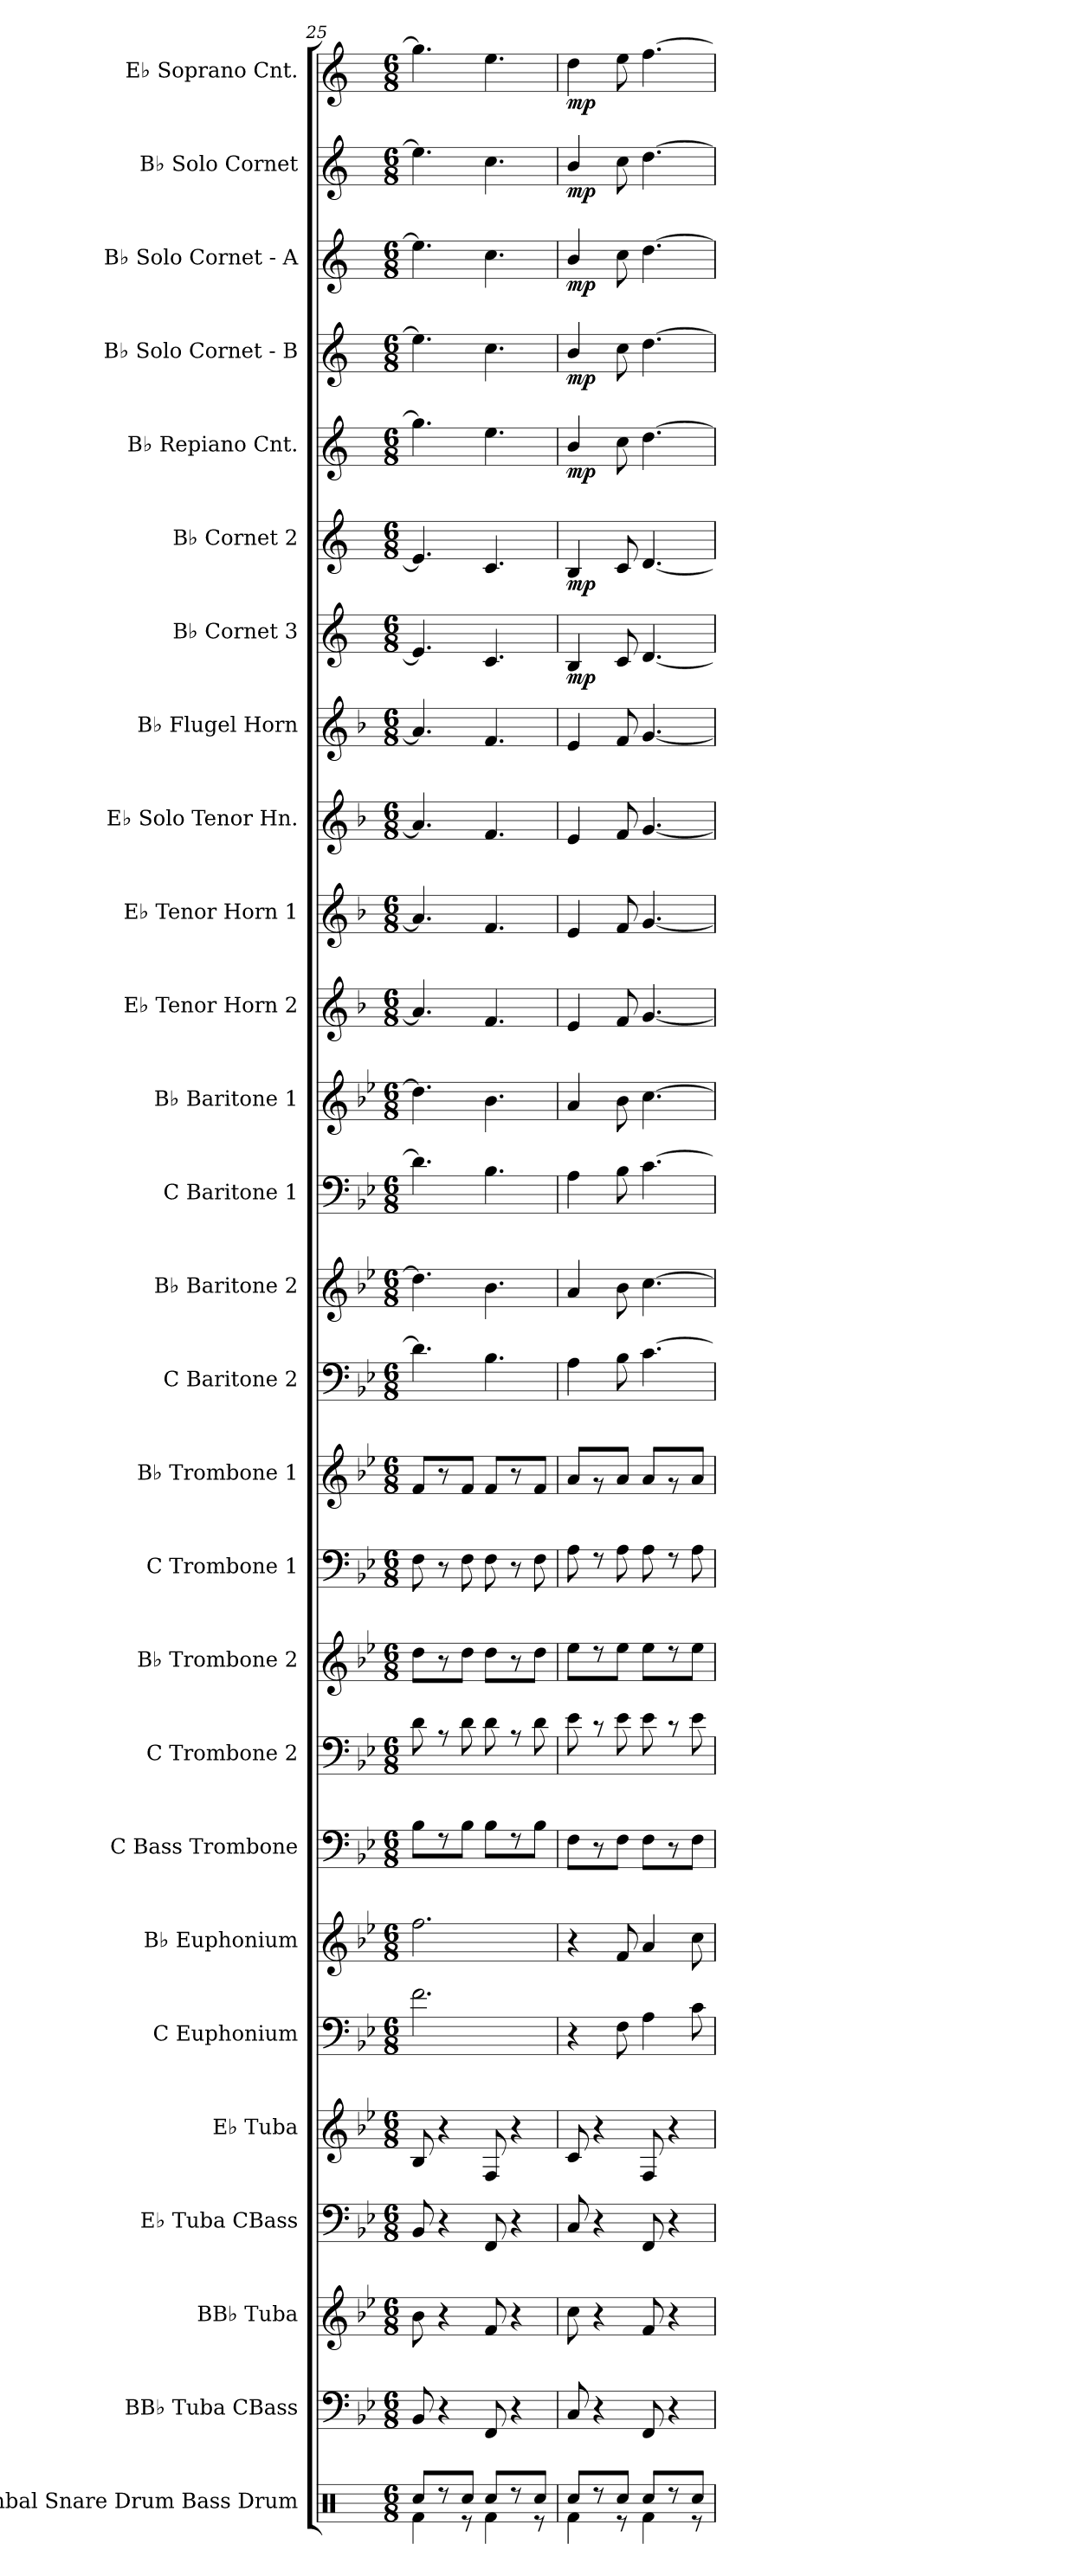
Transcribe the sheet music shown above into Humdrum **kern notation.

**kern	**dynam	**kern	**dynam	**kern	**dynam	**kern	**dynam	**kern	**dynam	**kern	**dynam	**kern	**dynam	**kern	**dynam	**kern	**dynam	**kern	**dynam	**kern	**dynam	**kern	**dynam	**kern	**dynam	**kern	**dynam	**kern	**dynam	**kern	**dynam	**kern	**dynam	**kern	**dynam	**kern	**dynam	**kern	**dynam	**kern	**dynam	**kern	**dynam	**kern	**dynam	**kern	**dynam	**kern	**dynam	**kern	**dynam	**kern	**dynam
*part27	*part27	*part26	*part26	*part25	*part25	*part24	*part24	*part23	*part23	*part22	*part22	*part21	*part21	*part20	*part20	*part19	*part19	*part18	*part18	*part17	*part17	*part16	*part16	*part15	*part15	*part14	*part14	*part13	*part13	*part12	*part12	*part11	*part11	*part10	*part10	*part9	*part9	*part8	*part8	*part7	*part7	*part6	*part6	*part5	*part5	*part4	*part4	*part3	*part3	*part2	*part2	*part1	*part1
*staff27	*staff27	*staff26	*staff26	*staff25	*staff25	*staff24	*staff24	*staff23	*staff23	*staff22	*staff22	*staff21	*staff21	*staff20	*staff20	*staff19	*staff19	*staff18	*staff18	*staff17	*staff17	*staff16	*staff16	*staff15	*staff15	*staff14	*staff14	*staff13	*staff13	*staff12	*staff12	*staff11	*staff11	*staff10	*staff10	*staff9	*staff9	*staff8	*staff8	*staff7	*staff7	*staff6	*staff6	*staff5	*staff5	*staff4	*staff4	*staff3	*staff3	*staff2	*staff2	*staff1	*staff1
*I"Cymbal Snare Drum Bass Drum	*	*I"BB♭ Tuba CBass	*	*I"BB♭ Tuba	*	*I"E♭ Tuba CBass	*	*I"E♭ Tuba	*	*I"C Euphonium	*	*I"B♭ Euphonium	*	*I"C Bass Trombone	*	*I"C Trombone 2	*	*I"B♭ Trombone 2	*	*I"C Trombone 1	*	*I"B♭ Trombone 1	*	*I"C Baritone 2	*	*I"B♭ Baritone 2	*	*I"C Baritone 1	*	*I"B♭ Baritone 1	*	*I"E♭ Tenor Horn 2	*	*I"E♭ Tenor Horn 1	*	*I"E♭ Solo Tenor Hn.	*	*I"B♭ Flugel Horn	*	*I"B♭ Cornet 3	*	*I"B♭ Cornet 2	*	*I"B♭ Repiano Cnt.	*	*I"B♭ Solo Cornet - B	*	*I"B♭ Solo Cornet - A	*	*I"B♭ Solo Cornet	*	*I"E♭ Soprano Cnt.	*
*I'Cym. S.D. B.D.	*	*	*	*I'BB♭ Tba.	*	*	*	*I'E♭ Tba.	*	*I'C Euph.	*	*I'B♭ Euph.	*	*I'C Bs. Tbn.	*	*I'C Tbn. 2	*	*I'B♭ Tbn. 2	*	*I'C Tbn. 1	*	*I'B♭ Tbn. 1	*	*I'C Bar. 2	*	*I'B♭ Bar. 2	*	*I'C Bar. 1	*	*I'B♭ Bar. 1	*	*I'E♭ Hn. 2	*	*I'E♭ Hn. 1	*	*I'E♭ Solo Hn.	*	*I'B♭ Flg. Hn.	*	*I'B♭ Cnt. 3	*	*I'B♭ Cnt. 2	*	*I'B♭ Rep. Cnt.	*	*I'B♭ Solo Cnt. - B	*	*I'B♭ Solo Cnt. - A	*	*I'B♭ Solo Cnt.	*	*I'E♭ Sop. Cnt.	*
*clefX	*	*clefF4	*	*clefG2	*	*clefF4	*	*clefG2	*	*clefF4	*	*clefG2	*	*clefF4	*	*clefF4	*	*clefG2	*	*clefF4	*	*clefG2	*	*clefF4	*	*clefG2	*	*clefF4	*	*clefG2	*	*clefG2	*	*clefG2	*	*clefG2	*	*clefG2	*	*clefG2	*	*clefG2	*	*clefG2	*	*clefG2	*	*clefG2	*	*clefG2	*	*clefG2	*
*	*	*	*	*ITrd14c24	*	*	*	*ITrd7c12	*	*	*	*ITrd7c12	*	*	*	*	*	*ITrd7c12	*	*	*	*ITrd7c12	*	*	*	*ITrd7c12	*	*	*	*ITrd7c12	*	*ITrd4c7	*	*ITrd4c7	*	*ITrd4c7	*	*ITrd4c7	*	*ITrd1c2	*	*ITrd1c2	*	*ITrd1c2	*	*ITrd1c2	*	*ITrd1c2	*	*ITrd1c2	*	*ITrd1c2	*
*k[]	*	*k[b-e-]	*	*k[b-e-]	*	*k[b-e-]	*	*k[b-e-]	*	*k[b-e-]	*	*k[b-e-]	*	*k[b-e-]	*	*k[b-e-]	*	*k[b-e-]	*	*k[b-e-]	*	*k[b-e-]	*	*k[b-e-]	*	*k[b-e-]	*	*k[b-e-]	*	*k[b-e-]	*	*k[b-e-]	*	*k[b-e-]	*	*k[b-e-]	*	*k[b-e-]	*	*k[b-e-]	*	*k[b-e-]	*	*k[b-e-]	*	*k[b-e-]	*	*k[b-e-]	*	*k[b-e-]	*	*k[b-e-]	*
*M6/8	*	*M6/8	*	*M6/8	*	*M6/8	*	*M6/8	*	*M6/8	*	*M6/8	*	*M6/8	*	*M6/8	*	*M6/8	*	*M6/8	*	*M6/8	*	*M6/8	*	*M6/8	*	*M6/8	*	*M6/8	*	*M6/8	*	*M6/8	*	*M6/8	*	*M6/8	*	*M6/8	*	*M6/8	*	*M6/8	*	*M6/8	*	*M6/8	*	*M6/8	*	*M6/8	*
=25	=25	=25	=25	=25	=25	=25	=25	=25	=25	=25	=25	=25	=25	=25	=25	=25	=25	=25	=25	=25	=25	=25	=25	=25	=25	=25	=25	=25	=25	=25	=25	=25	=25	=25	=25	=25	=25	=25	=25	=25	=25	=25	=25	=25	=25	=25	=25	=25	=25	=25	=25	=25	=25
*^	*	*	*	*	*	*	*	*	*	*	*	*	*	*	*	*	*	*	*	*	*	*	*	*	*	*	*	*	*	*	*	*	*	*	*	*	*	*	*	*	*	*	*	*	*	*	*	*	*	*	*	*	*
8Rcc/L	4Rf\	.	8BB-/	.	8BB-\	.	8BB-/	.	8BB-/	.	2.f\	.	2.f\	.	8B-\L	.	8d\	.	8d\L	.	8F\	.	8F/L	.	4.d\]	.	4.d\]	.	4.d\]	.	4.d\]	.	4.d/]	.	4.d/]	.	4.d/]	.	4.d/]	.	4.d/]	.	4.d/]	.	4.ff\]	.	4.dd\]	.	4.dd\]	.	4.dd\]	.	4.ff\]	.
8r	.	.	4r	.	4r	.	4r	.	4r	.	.	.	.	.	8rF	.	8rA	.	8r	.	8r	.	8r	.	.	.	.	.	.	.	.	.	.	.	.	.	.	.	.	.	.	.	.	.	.	.	.	.	.	.	.	.	.	.
8Rcc/J	8r	.	.	.	.	.	.	.	.	.	.	.	.	.	8B-\J	.	8d\	.	8d\J	.	8F\	.	8F/J	.	.	.	.	.	.	.	.	.	.	.	.	.	.	.	.	.	.	.	.	.	.	.	.	.	.	.	.	.	.	.
8Rcc/L	4Rf\	.	8FF/	.	8FF/	.	8FF/	.	8FF/	.	.	.	.	.	8B-\L	.	8d\	.	8d\L	.	8F\	.	8F/L	.	4.B-\	.	4.B-\	.	4.B-\	.	4.B-\	.	4.B-/	.	4.B-/	.	4.B-/	.	4.B-/	.	4.B-/	.	4.B-/	.	4.dd\	.	4.b-\	.	4.b-\	.	4.b-\	.	4.dd\	.
8r	.	.	4r	.	4r	.	4r	.	4r	.	.	.	.	.	8rF	.	8rA	.	8r	.	8r	.	8r	.	.	.	.	.	.	.	.	.	.	.	.	.	.	.	.	.	.	.	.	.	.	.	.	.	.	.	.	.	.	.
8Rcc/J	8r	.	.	.	.	.	.	.	.	.	.	.	.	.	8B-\J	.	8d\	.	8d\J	.	8F\	.	8F/J	.	.	.	.	.	.	.	.	.	.	.	.	.	.	.	.	.	.	.	.	.	.	.	.	.	.	.	.	.	.	.
=26	=26	=26	=26	=26	=26	=26	=26	=26	=26	=26	=26	=26	=26	=26	=26	=26	=26	=26	=26	=26	=26	=26	=26	=26	=26	=26	=26	=26	=26	=26	=26	=26	=26	=26	=26	=26	=26	=26	=26	=26	=26	=26	=26	=26	=26	=26	=26	=26	=26	=26	=26	=26	=26	=26
!	!	!LO:DY:b	!	!	!	!	!	!	!	!	!	!	!	!	!	!	!	!	!	!	!	!	!	!	!	!	!	!	!	!	!	!	!	!	!	!	!	!	!	!	!	!	!	!	!	!	!	!	!	!	!	!	!	!
!	!	!LO:DY:n=1:b	!	!	!	!	!	!	!	!	!	!	!	!	!	!	!	!	!	!	!	!	!	!	!	!	!	!	!	!	!	!	!	!	!	!	!	!	!	!	!	!	!	!	!	!	!	!	!	!	!	!	!	!
!	!	!LO:DY:n=2:b	!	!LO:DY:b	!	!	!	!	!	!	!	!	!	!	!	!	!	!	!	!	!	!	!	!	!	!	!	!	!	!	!	!	!	!	!	!	!	!	!	!	!	!	!	!	!	!	!	!	!	!	!	!	!	!
!	!	!	!	!LO:DY:n=1:b	!	!	!	!	!	!	!	!	!	!	!	!	!	!	!	!	!	!	!	!	!	!	!	!	!	!	!	!	!	!	!	!	!	!	!	!	!	!	!	!	!	!	!	!	!	!	!	!	!	!
!	!	!	!	!LO:DY:n=2:b	!	!LO:DY:b	!	!	!	!	!	!	!	!	!	!	!	!	!	!	!	!	!	!	!	!	!	!	!	!	!	!	!	!	!	!	!	!	!	!	!	!	!	!	!	!	!	!	!	!	!	!	!	!
!	!	!	!	!	!	!LO:DY:n=1:b	!	!	!	!	!	!	!	!	!	!	!	!	!	!	!	!	!	!	!	!	!	!	!	!	!	!	!	!	!	!	!	!	!	!	!	!	!	!	!	!	!	!	!	!	!	!	!	!
!	!	!	!	!	!	!LO:DY:n=2:b	!	!LO:DY:b	!	!	!	!	!	!	!	!	!	!	!	!	!	!	!	!	!	!	!	!	!	!	!	!	!	!	!	!	!	!	!	!	!	!	!	!	!	!	!	!	!	!	!	!	!	!
!	!	!	!	!	!	!	!	!LO:DY:n=1:b	!	!	!	!	!	!	!	!	!	!	!	!	!	!	!	!	!	!	!	!	!	!	!	!	!	!	!	!	!	!	!	!	!	!	!	!	!	!	!	!	!	!	!	!	!	!
!	!	!	!	!	!	!	!	!LO:DY:n=2:b	!	!LO:DY:b	!	!	!	!	!	!	!	!	!	!	!	!	!	!	!	!	!	!	!	!	!	!	!	!	!	!	!	!	!	!	!	!	!	!	!	!	!	!	!	!	!	!	!	!
!	!	!	!	!	!	!	!	!	!	!LO:DY:n=1:b	!	!	!	!	!	!	!	!	!	!	!	!	!	!	!	!	!	!	!	!	!	!	!	!	!	!	!	!	!	!	!	!	!	!	!	!	!	!	!	!	!	!	!	!
!	!	!	!	!	!	!	!	!	!	!LO:DY:n=2:b	!	!LO:DY:b	!	!	!	!	!	!	!	!	!	!	!	!	!	!	!	!	!	!	!	!	!	!	!	!	!	!	!	!	!	!	!	!	!	!	!	!	!	!	!	!	!	!
!	!	!	!	!	!	!	!	!	!	!	!	!LO:DY:n=1:b	!	!	!	!	!	!	!	!	!	!	!	!	!	!	!	!	!	!	!	!	!	!	!	!	!	!	!	!	!	!	!	!	!	!	!	!	!	!	!	!	!	!
!	!	!	!	!	!	!	!	!	!	!	!	!LO:DY:n=2:b	!	!LO:DY:b	!	!	!	!	!	!	!	!	!	!	!	!	!	!	!	!	!	!	!	!	!	!	!	!	!	!	!	!	!	!	!	!	!	!	!	!	!	!	!	!
!	!	!	!	!	!	!	!	!	!	!	!	!	!	!LO:DY:n=1:b	!	!	!	!	!	!	!	!	!	!	!	!	!	!	!	!	!	!	!	!	!	!	!	!	!	!	!	!	!	!	!	!	!	!	!	!	!	!	!	!
!	!	!	!	!	!	!	!	!	!	!	!	!	!	!LO:DY:n=2:b	!	!LO:DY:b	!	!	!	!	!	!	!	!	!	!	!	!	!	!	!	!	!	!	!	!	!	!	!	!	!	!	!	!	!	!	!	!	!	!	!	!	!	!
!	!	!	!	!	!	!	!	!	!	!	!	!	!	!	!	!LO:DY:n=1:b	!	!	!	!	!	!	!	!	!	!	!	!	!	!	!	!	!	!	!	!	!	!	!	!	!	!	!	!	!	!	!	!	!	!	!	!	!	!
!	!	!	!	!	!	!	!	!	!	!	!	!	!	!	!	!LO:DY:n=2:b	!	!LO:DY:b	!	!	!	!	!	!	!	!	!	!	!	!	!	!	!	!	!	!	!	!	!	!	!	!	!	!	!	!	!	!	!	!	!	!	!	!
!	!	!	!	!	!	!	!	!	!	!	!	!	!	!	!	!	!	!LO:DY:n=1:b	!	!	!	!	!	!	!	!	!	!	!	!	!	!	!	!	!	!	!	!	!	!	!	!	!	!	!	!	!	!	!	!	!	!	!	!
!	!	!	!	!	!	!	!	!	!	!	!	!	!	!	!	!	!	!LO:DY:n=2:b	!	!LO:DY:b	!	!	!	!	!	!	!	!	!	!	!	!	!	!	!	!	!	!	!	!	!	!	!	!	!	!	!	!	!	!	!	!	!	!
!	!	!	!	!	!	!	!	!	!	!	!	!	!	!	!	!	!	!	!	!LO:DY:n=1:b	!	!	!	!	!	!	!	!	!	!	!	!	!	!	!	!	!	!	!	!	!	!	!	!	!	!	!	!	!	!	!	!	!	!
!	!	!	!	!	!	!	!	!	!	!	!	!	!	!	!	!	!	!	!	!LO:DY:n=2:b	!	!LO:DY:b	!	!	!	!	!	!	!	!	!	!	!	!	!	!	!	!	!	!	!	!	!	!	!	!	!	!	!	!	!	!	!	!
!	!	!	!	!	!	!	!	!	!	!	!	!	!	!	!	!	!	!	!	!	!	!LO:DY:n=1:b	!	!	!	!	!	!	!	!	!	!	!	!	!	!	!	!	!	!	!	!	!	!	!	!	!	!	!	!	!	!	!	!
!	!	!	!	!	!	!	!	!	!	!	!	!	!	!	!	!	!	!	!	!	!	!LO:DY:n=2:b	!	!LO:DY:b	!	!	!	!	!	!	!	!	!	!	!	!	!	!	!	!	!	!	!	!	!	!	!	!	!	!	!	!	!	!
!	!	!	!	!	!	!	!	!	!	!	!	!	!	!	!	!	!	!	!	!	!	!	!	!LO:DY:n=1:b	!	!	!	!	!	!	!	!	!	!	!	!	!	!	!	!	!	!	!	!	!	!	!	!	!	!	!	!	!	!
!	!	!	!	!	!	!	!	!	!	!	!	!	!	!	!	!	!	!	!	!	!	!	!	!LO:DY:n=2:b	!	!LO:DY:b	!	!	!	!	!	!	!	!	!	!	!	!	!	!	!	!	!	!	!	!	!	!	!	!	!	!	!	!
!	!	!	!	!	!	!	!	!	!	!	!	!	!	!	!	!	!	!	!	!	!	!	!	!	!	!LO:DY:n=1:b	!	!	!	!	!	!	!	!	!	!	!	!	!	!	!	!	!	!	!	!	!	!	!	!	!	!	!	!
!	!	!	!	!	!	!	!	!	!	!	!	!	!	!	!	!	!	!	!	!	!	!	!	!	!	!LO:DY:n=2:b	!	!LO:DY:b	!	!	!	!	!	!	!	!	!	!	!	!	!	!	!	!	!	!	!	!	!	!	!	!	!	!
!	!	!	!	!	!	!	!	!	!	!	!	!	!	!	!	!	!	!	!	!	!	!	!	!	!	!	!	!LO:DY:n=1:b	!	!	!	!	!	!	!	!	!	!	!	!	!	!	!	!	!	!	!	!	!	!	!	!	!	!
!	!	!	!	!	!	!	!	!	!	!	!	!	!	!	!	!	!	!	!	!	!	!	!	!	!	!	!	!LO:DY:n=2:b	!	!LO:DY:b	!	!	!	!	!	!	!	!	!	!	!	!	!	!	!	!	!	!	!	!	!	!	!	!
!	!	!	!	!	!	!	!	!	!	!	!	!	!	!	!	!	!	!	!	!	!	!	!	!	!	!	!	!	!	!LO:DY:n=1:b	!	!	!	!	!	!	!	!	!	!	!	!	!	!	!	!	!	!	!	!	!	!	!	!
!	!	!	!	!	!	!	!	!	!	!	!	!	!	!	!	!	!	!	!	!	!	!	!	!	!	!	!	!	!	!LO:DY:n=2:b	!	!LO:DY:b	!	!	!	!	!	!	!	!	!	!	!	!	!	!	!	!	!	!	!	!	!	!
!	!	!	!	!	!	!	!	!	!	!	!	!	!	!	!	!	!	!	!	!	!	!	!	!	!	!	!	!	!	!	!	!LO:DY:n=1:b	!	!	!	!	!	!	!	!	!	!	!	!	!	!	!	!	!	!	!	!	!	!
!	!	!	!	!	!	!	!	!	!	!	!	!	!	!	!	!	!	!	!	!	!	!	!	!	!	!	!	!	!	!	!	!LO:DY:n=2:b	!	!LO:DY:b	!	!	!	!	!	!	!	!	!	!	!	!	!	!	!	!	!	!	!	!
!	!	!	!	!	!	!	!	!	!	!	!	!	!	!	!	!	!	!	!	!	!	!	!	!	!	!	!	!	!	!	!	!	!	!LO:DY:n=1:b	!	!	!	!	!	!	!	!	!	!	!	!	!	!	!	!	!	!	!	!
!	!	!	!	!	!	!	!	!	!	!	!	!	!	!	!	!	!	!	!	!	!	!	!	!	!	!	!	!	!	!	!	!	!	!LO:DY:n=2:b	!	!LO:DY:b	!	!	!	!	!	!	!	!	!	!	!	!	!	!	!	!	!	!
!	!	!	!	!	!	!	!	!	!	!	!	!	!	!	!	!	!	!	!	!	!	!	!	!	!	!	!	!	!	!	!	!	!	!	!	!LO:DY:n=1:b	!	!	!	!	!	!	!	!	!	!	!	!	!	!	!	!	!	!
!	!	!	!	!	!	!	!	!	!	!	!	!	!	!	!	!	!	!	!	!	!	!	!	!	!	!	!	!	!	!	!	!	!	!	!	!LO:DY:n=2:b	!	!LO:DY:b	!	!	!	!	!	!	!	!	!	!	!	!	!	!	!	!
!	!	!	!	!	!	!	!	!	!	!	!	!	!	!	!	!	!	!	!	!	!	!	!	!	!	!	!	!	!	!	!	!	!	!	!	!	!	!LO:DY:n=1:b	!	!	!	!	!	!	!	!	!	!	!	!	!	!	!	!
!	!	!	!	!	!	!	!	!	!	!	!	!	!	!	!	!	!	!	!	!	!	!	!	!	!	!	!	!	!	!	!	!	!	!	!	!	!	!LO:DY:n=2:b	!	!LO:DY:b	!	!	!	!	!	!	!	!	!	!	!	!	!	!
!	!	!	!	!	!	!	!	!	!	!	!	!	!	!	!	!	!	!	!	!	!	!	!	!	!	!	!	!	!	!	!	!	!	!	!	!	!	!	!	!LO:DY:n=1:b	!	!	!	!	!	!	!	!	!	!	!	!	!	!
!	!	!	!	!	!	!	!	!	!	!	!	!	!	!	!	!	!	!	!	!	!	!	!	!	!	!	!	!	!	!	!	!	!	!	!	!	!	!	!	!LO:DY:n=2:b	!	!LO:DY:b	!	!LO:DY:b	!	!LO:DY:b	!	!LO:DY:b	!	!LO:DY:b	!	!LO:DY:b	!	!LO:DY:b
8Rcc/L	4Rf\	p other-dynamics mp	8C/	p other-dynamics mp	8C\	p other-dynamics mp	8C/	p other-dynamics mp	8C/	p other-dynamics mp	4r	p other-dynamics mp	4r	p other-dynamics mp	8F\L	p other-dynamics mp	8e-\	p other-dynamics mp	8e-\L	p other-dynamics mp	8A\	p other-dynamics mp	8A/L	p other-dynamics mp	4A\	p other-dynamics mp	4A/	p other-dynamics mp	4A\	p other-dynamics mp	4A/	p other-dynamics mp	4A/	p other-dynamics mp	4A/	p other-dynamics mp	4A/	p other-dynamics mp	4A/	p other-dynamics mp	4A/	mp	4A/	mp	4a/	mp	4a/	mp	4a/	mp	4a/	mp	4cc\	mp
8r	.	.	4r	.	4r	.	4r	.	4r	.	.	.	.	.	8r	.	8rc	.	8rdd	.	8rF	.	8rg	.	.	.	.	.	.	.	.	.	.	.	.	.	.	.	.	.	.	.	.	.	.	.	.	.	.	.	.	.	.	.
8Rcc/J	8r	.	.	.	.	.	.	.	.	.	8F\	.	8F/	.	8F\J	.	8e-\	.	8e-\J	.	8A\	.	8A/J	.	8B-\	.	8B-\	.	8B-\	.	8B-\	.	8B-/	.	8B-/	.	8B-/	.	8B-/	.	8B-/	.	8B-/	.	8b-\	.	8b-\	.	8b-\	.	8b-\	.	8dd\	.
8Rcc/L	4Rf\	.	8FF/	.	8FF/	.	8FF/	.	8FF/	.	4A\	.	4A/	.	8F\L	.	8e-\	.	8e-\L	.	8A\	.	8A/L	.	[4.c\	.	[4.c\	.	[4.c\	.	[4.c\	.	[4.c/	.	[4.c/	.	[4.c/	.	[4.c/	.	[4.c/	.	[4.c/	.	[4.cc\	.	[4.cc\	.	[4.cc\	.	[4.cc\	.	[4.ee-\	.
8r	.	.	4r	.	4r	.	4r	.	4r	.	.	.	.	.	8r	.	8rc	.	8rdd	.	8rF	.	8rg	.	.	.	.	.	.	.	.	.	.	.	.	.	.	.	.	.	.	.	.	.	.	.	.	.	.	.	.	.	.	.
8Rcc/J	8r	.	.	.	.	.	.	.	.	.	8c\	.	8c\	.	8F\J	.	8e-\	.	8e-\J	.	8A\	.	8A/J	.	.	.	.	.	.	.	.	.	.	.	.	.	.	.	.	.	.	.	.	.	.	.	.	.	.	.	.	.	.	.
*v	*v	*	*	*	*	*	*	*	*	*	*	*	*	*	*	*	*	*	*	*	*	*	*	*	*	*	*	*	*	*	*	*	*	*	*	*	*	*	*	*	*	*	*	*	*	*	*	*	*	*	*	*	*	*
=	=	=	=	=	=	=	=	=	=	=	=	=	=	=	=	=	=	=	=	=	=	=	=	=	=	=	=	=	=	=	=	=	=	=	=	=	=	=	=	=	=	=	=	=	=	=	=	=	=	=	=	=	=
*-	*-	*-	*-	*-	*-	*-	*-	*-	*-	*-	*-	*-	*-	*-	*-	*-	*-	*-	*-	*-	*-	*-	*-	*-	*-	*-	*-	*-	*-	*-	*-	*-	*-	*-	*-	*-	*-	*-	*-	*-	*-	*-	*-	*-	*-	*-	*-	*-	*-	*-	*-	*-	*-
